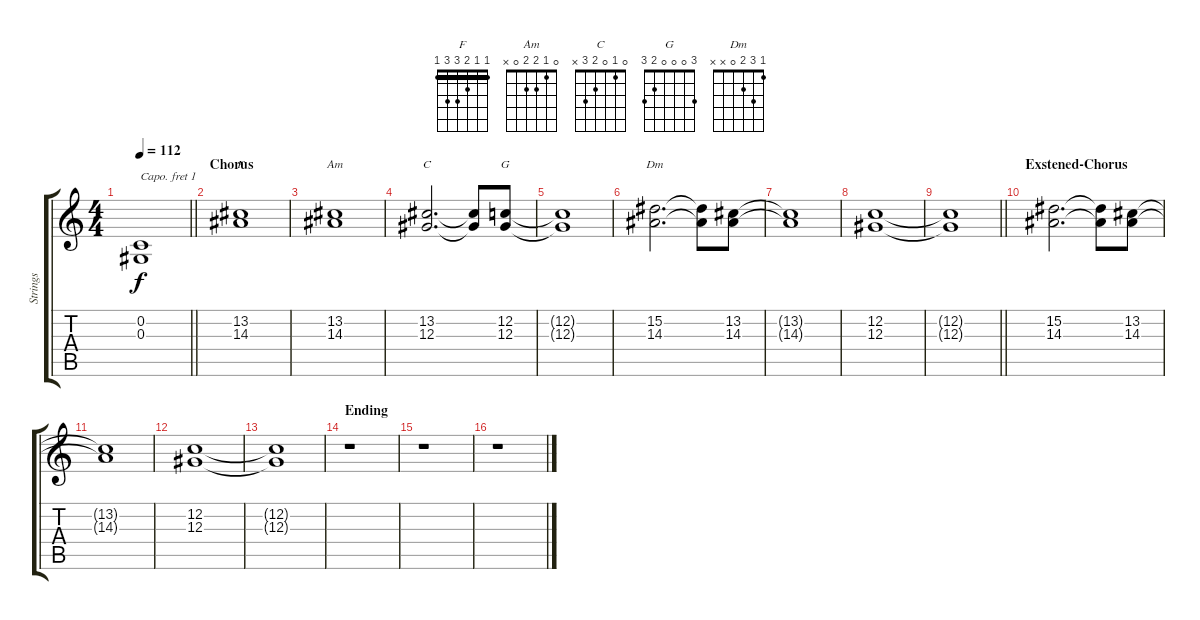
\track ("Strings" "Strings") {instrument stringensemble1}
\staff {score tabs}
\capo 1
\tuning (E4 B3 G3 D3 A2 E2) {hide}
\chord ("F" 1 1 2 3 3 1) {barre 1}
\chord ("Am" 0 1 2 2 0 x)
\chord ("C" 0 1 0 2 3 x)
\chord ("G" 3 0 0 0 2 3)
\chord ("Dm" 1 3 2 0 x x)
\ts (4 4)
\tempo 112
\clef g2
\barLineRight lightlight
\ks c
(0.2{t} 0.3{t}).1{dy f} |
\section ("" "Chorus")
(13.2 14.3).1{ch "F"} |
(13.2 14.3).1{ch "Am"} |
(13.2 12.3).2{d ch "C"} (13.2{t} 12.3{t}).8 (12.2 12.3).8{ch "G"} |
(12.2{t} 12.3{t}).1 |
(15.2 14.3).2{d ch "Dm"} (15.2{t} 14.3{t}).8 (13.2 14.3).8 |
(13.2{t} 14.3{t}).1 |
(12.2 12.3).1 |
\barLineRight lightlight
(12.2{t} 12.3{t}).1 |
\section ("" "Exstened-Chorus")
(15.2 14.3).2{d} (15.2{t} 14.3{t}).8 (13.2 14.3).8 |
(13.2{t} 14.3{t}).1 |
(12.2 12.3).1 |
(12.2{t} 12.3{t}).1 |
\section ("" "Ending")
r.1 |
r.1 |
r.1
